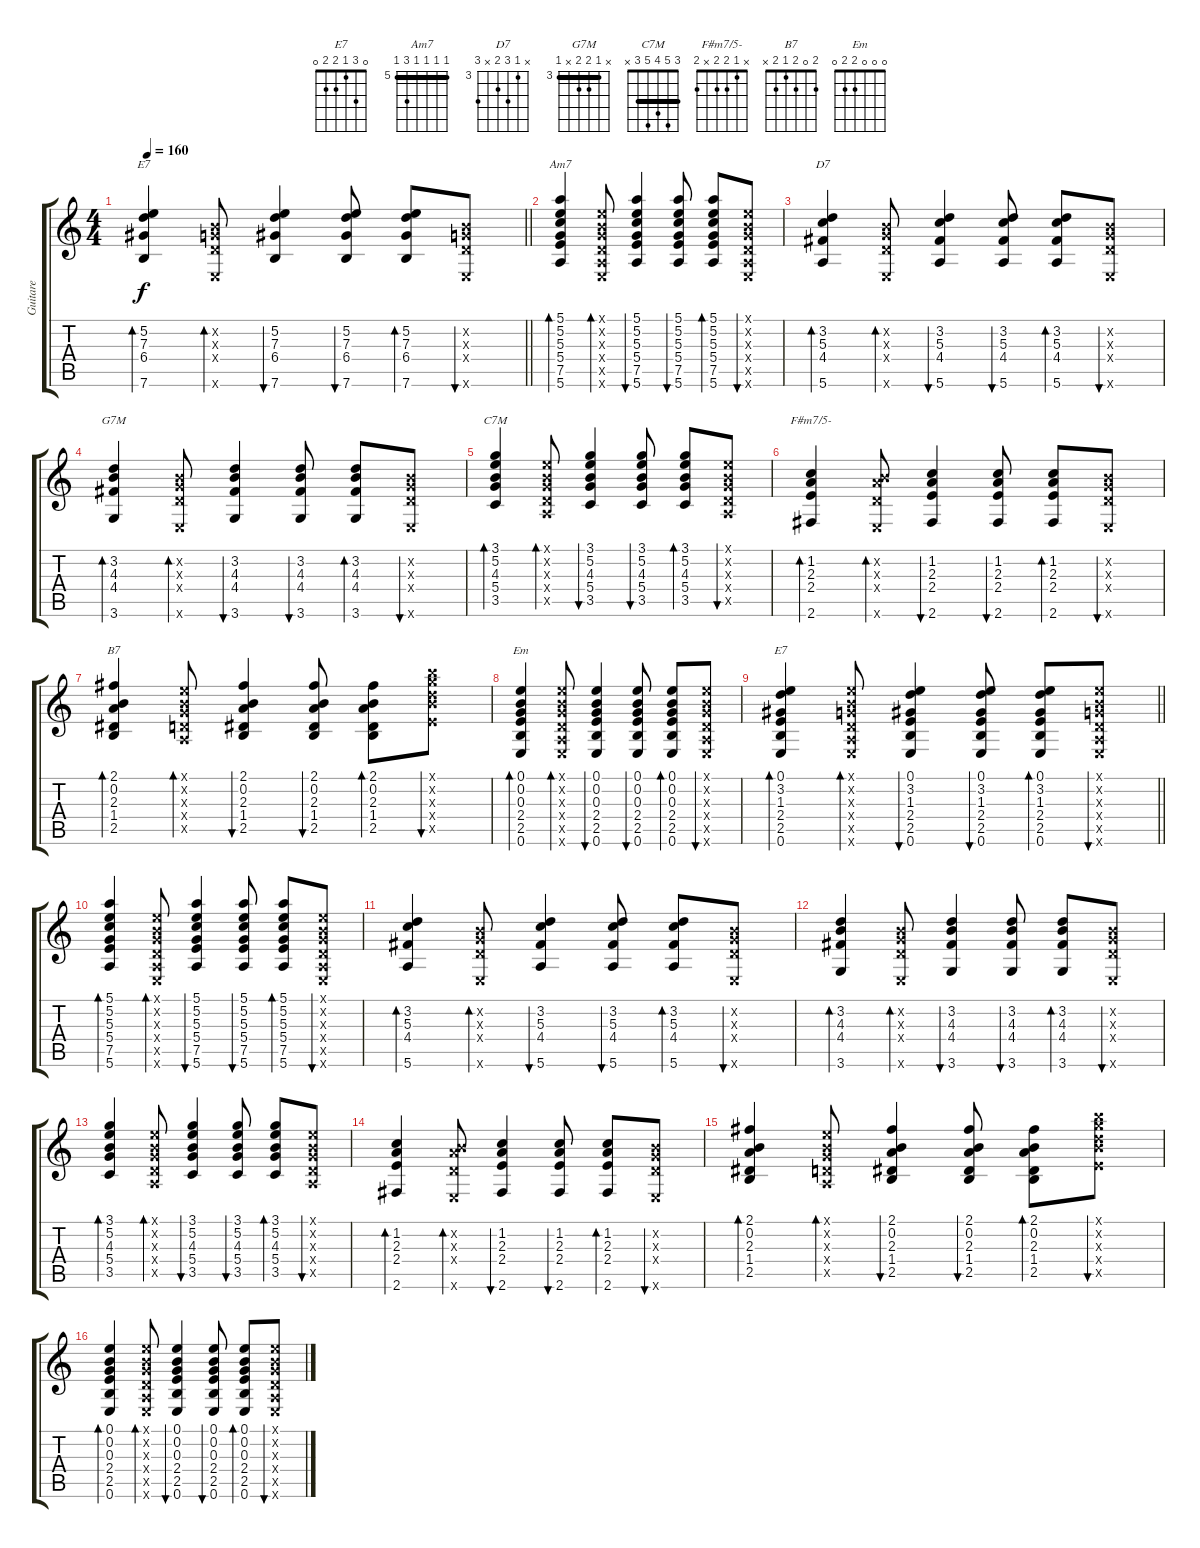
\track ("Guitare" "Guitare") {instrument acousticguitarsteel}
\staff {score tabs}
\tuning (E4 B3 G3 D3 A2 E2) {hide}
\chord ("E7" x 5 7 6 x 7) {firstfret 5}
\chord ("Am7" 5 5 5 5 7 5) {firstfret 5 barre 5}
\chord ("D7" x 3 5 4 x 5) {firstfret 3}
\chord ("G7M" x 3 4 4 x 3) {firstfret 3 barre 3}
\chord ("C7M" 3 5 4 5 3 x) {barre 3}
\chord ("F#m7/5-" x 1 2 2 x 2)
\chord ("B7" 2 0 2 1 2 x)
\chord ("Em" 0 0 0 2 2 0)
\chord ("E7" 0 3 1 2 2 0)
\ts (4 4)
\tempo 160
\clef g2
\barLineRight lightlight
\ks c
(5.2 7.3 6.4 7.6).4{bd 60 ch "E7" dy f} (0.2{x} 0.3{x} 0.4{x} 0.6{x}).8{bd 60} (5.2 7.3 6.4 7.6).4{bu 60} (5.2 7.3 6.4 7.6).8{bu 60} (5.2 7.3 6.4 7.6).8{bd 60} (0.2{x} 0.3{x} 0.4{x} 0.6{x}).8{bu 60} |
(5.1 5.2 5.3 5.4 7.5 5.6).4{bd 60 ch "Am7"} (0.1{x} 0.2{x} 0.3{x} 0.4{x} 0.5{x} 0.6{x}).8{bd 60} (5.1 5.2 5.3 5.4 7.5 5.6).4{bu 60} (5.1 5.2 5.3 5.4 7.5 5.6).8{bu 60} (5.1 5.2 5.3 5.4 7.5 5.6).8{bd 60} (0.1{x} 0.2{x} 0.3{x} 0.4{x} 0.5{x} 0.6{x}).8{bu 60} |
(3.2 5.3 4.4 5.6).4{bd 60 ch "D7"} (0.2{x} 0.3{x} 0.4{x} 0.6{x}).8{bd 60} (3.2 5.3 4.4 5.6).4{bu 60} (3.2 5.3 4.4 5.6).8{bu 60} (3.2 5.3 4.4 5.6).8{bd 60} (0.2{x} 0.3{x} 0.4{x} 0.6{x}).8{bu 60} |
(3.2 4.3 4.4 3.6).4{bd 60 ch "G7M"} (0.2{x} 0.3{x} 0.4{x} 0.6{x}).8{bd 60} (3.2 4.3 4.4 3.6).4{bu 60} (3.2 4.3 4.4 3.6).8{bu 60} (3.2 4.3 4.4 3.6).8{bd 60} (0.2{x} 0.3{x} 0.4{x} 0.6{x}).8{bu 60} |
(3.1 5.2 4.3 5.4 3.5).4{bd 60 ch "C7M"} (0.1{x} 0.2{x} 0.3{x} 0.4{x} 0.5{x}).8{bd 60} (3.1 5.2 4.3 5.4 3.5).4{bu 60} (3.1 5.2 4.3 5.4 3.5).8{bu 60} (3.1 5.2 4.3 5.4 3.5).8{bd 60} (0.1{x} 0.2{x} 0.3{x} 0.4{x} 0.5{x}).8{bu 60} |
(1.2 2.3 2.4 2.6).4{bd 60 ch "F#m7/5-"} (0.2{x} 2.3{x} 0.4{x} 0.6{x}).8{bd 60} (1.2 2.3 2.4 2.6).4{bu 60} (1.2 2.3 2.4 2.6).8{bu 60} (1.2 2.3 2.4 2.6).8{bd 60} (0.2{x} 0.3{x} 0.4{x} 0.6{x}).8{bu 60} |
(2.1 0.2 2.3 1.4 2.5).4{bd 60 ch "B7"} (0.1{x} 0.2{x} 0.3{x} 0.4{x} 0.5{x}).8{bd 60} (2.1 0.2 2.3 1.4 2.5).4{bu 60} (2.1 0.2 2.3 1.4 2.5).8{bu 60} (2.1 0.2 2.3 1.4 2.5).8{bd 60} (7.1{x} 8.2{x} 7.3{x} 9.4{x} 7.5{x}).8{bu 60} |
(0.1 0.2 0.3 2.4 2.5 0.6).4{bd 60 ch "Em"} (0.1{x} 0.2{x} 0.3{x} 0.4{x} 0.5{x} 0.6{x}).8{bd 60} (0.1 0.2 0.3 2.4 2.5 0.6).4{bu 60} (0.1 0.2 0.3 2.4 2.5 0.6).8{bu 60} (0.1 0.2 0.3 2.4 2.5 0.6).8{bd 60} (0.1{x} 0.2{x} 0.3{x} 0.4{x} 0.5{x} 0.6{x}).8{bu 60} |
\barLineRight lightlight
(0.1 3.2 1.3 2.4 2.5 0.6).4{bd 60 ch "E7"} (0.1{x} 0.2{x} 0.3{x} 0.4{x} 0.5{x} 0.6{x}).8{bd 60} (0.1 3.2 1.3 2.4 2.5 0.6).4{bu 60} (0.1 3.2 1.3 2.4 2.5 0.6).8{bu 60} (0.1 3.2 1.3 2.4 2.5 0.6).8{bd 60} (0.1{x} 0.2{x} 0.3{x} 0.4{x} 0.5{x} 0.6{x}).8{bu 60} |
(5.1 5.2 5.3 5.4 7.5 5.6).4{bd 60} (0.1{x} 0.2{x} 0.3{x} 0.4{x} 0.5{x} 0.6{x}).8{bd 60} (5.1 5.2 5.3 5.4 7.5 5.6).4{bu 60} (5.1 5.2 5.3 5.4 7.5 5.6).8{bu 60} (5.1 5.2 5.3 5.4 7.5 5.6).8{bd 60} (0.1{x} 0.2{x} 0.3{x} 0.4{x} 0.5{x} 0.6{x}).8{bu 60} |
(3.2 5.3 4.4 5.6).4{bd 60} (0.2{x} 0.3{x} 0.4{x} 0.6{x}).8{bd 60} (3.2 5.3 4.4 5.6).4{bu 60} (3.2 5.3 4.4 5.6).8{bu 60} (3.2 5.3 4.4 5.6).8{bd 60} (0.2{x} 0.3{x} 0.4{x} 0.6{x}).8{bu 60} |
(3.2 4.3 4.4 3.6).4{bd 60} (0.2{x} 0.3{x} 0.4{x} 0.6{x}).8{bd 60} (3.2 4.3 4.4 3.6).4{bu 60} (3.2 4.3 4.4 3.6).8{bu 60} (3.2 4.3 4.4 3.6).8{bd 60} (0.2{x} 0.3{x} 0.4{x} 0.6{x}).8{bu 60} |
(3.1 5.2 4.3 5.4 3.5).4{bd 60} (0.1{x} 0.2{x} 0.3{x} 0.4{x} 0.5{x}).8{bd 60} (3.1 5.2 4.3 5.4 3.5).4{bu 60} (3.1 5.2 4.3 5.4 3.5).8{bu 60} (3.1 5.2 4.3 5.4 3.5).8{bd 60} (0.1{x} 0.2{x} 0.3{x} 0.4{x} 0.5{x}).8{bu 60} |
(1.2 2.3 2.4 2.6).4{bd 60} (0.2{x} 2.3{x} 0.4{x} 0.6{x}).8{bd 60} (1.2 2.3 2.4 2.6).4{bu 60} (1.2 2.3 2.4 2.6).8{bu 60} (1.2 2.3 2.4 2.6).8{bd 60} (0.2{x} 0.3{x} 0.4{x} 0.6{x}).8{bu 60} |
(2.1 0.2 2.3 1.4 2.5).4{bd 60} (0.1{x} 0.2{x} 0.3{x} 0.4{x} 0.5{x}).8{bd 60} (2.1 0.2 2.3 1.4 2.5).4{bu 60} (2.1 0.2 2.3 1.4 2.5).8{bu 60} (2.1 0.2 2.3 1.4 2.5).8{bd 60} (7.1{x} 8.2{x} 7.3{x} 9.4{x} 7.5{x}).8{bu 60} |
(0.1 0.2 0.3 2.4 2.5 0.6).4{bd 60} (0.1{x} 0.2{x} 0.3{x} 0.4{x} 0.5{x} 0.6{x}).8{bd 60} (0.1 0.2 0.3 2.4 2.5 0.6).4{bu 60} (0.1 0.2 0.3 2.4 2.5 0.6).8{bu 60} (0.1 0.2 0.3 2.4 2.5 0.6).8{bd 60} (0.1{x} 0.2{x} 0.3{x} 0.4{x} 0.5{x} 0.6{x}).8{bu 60}
